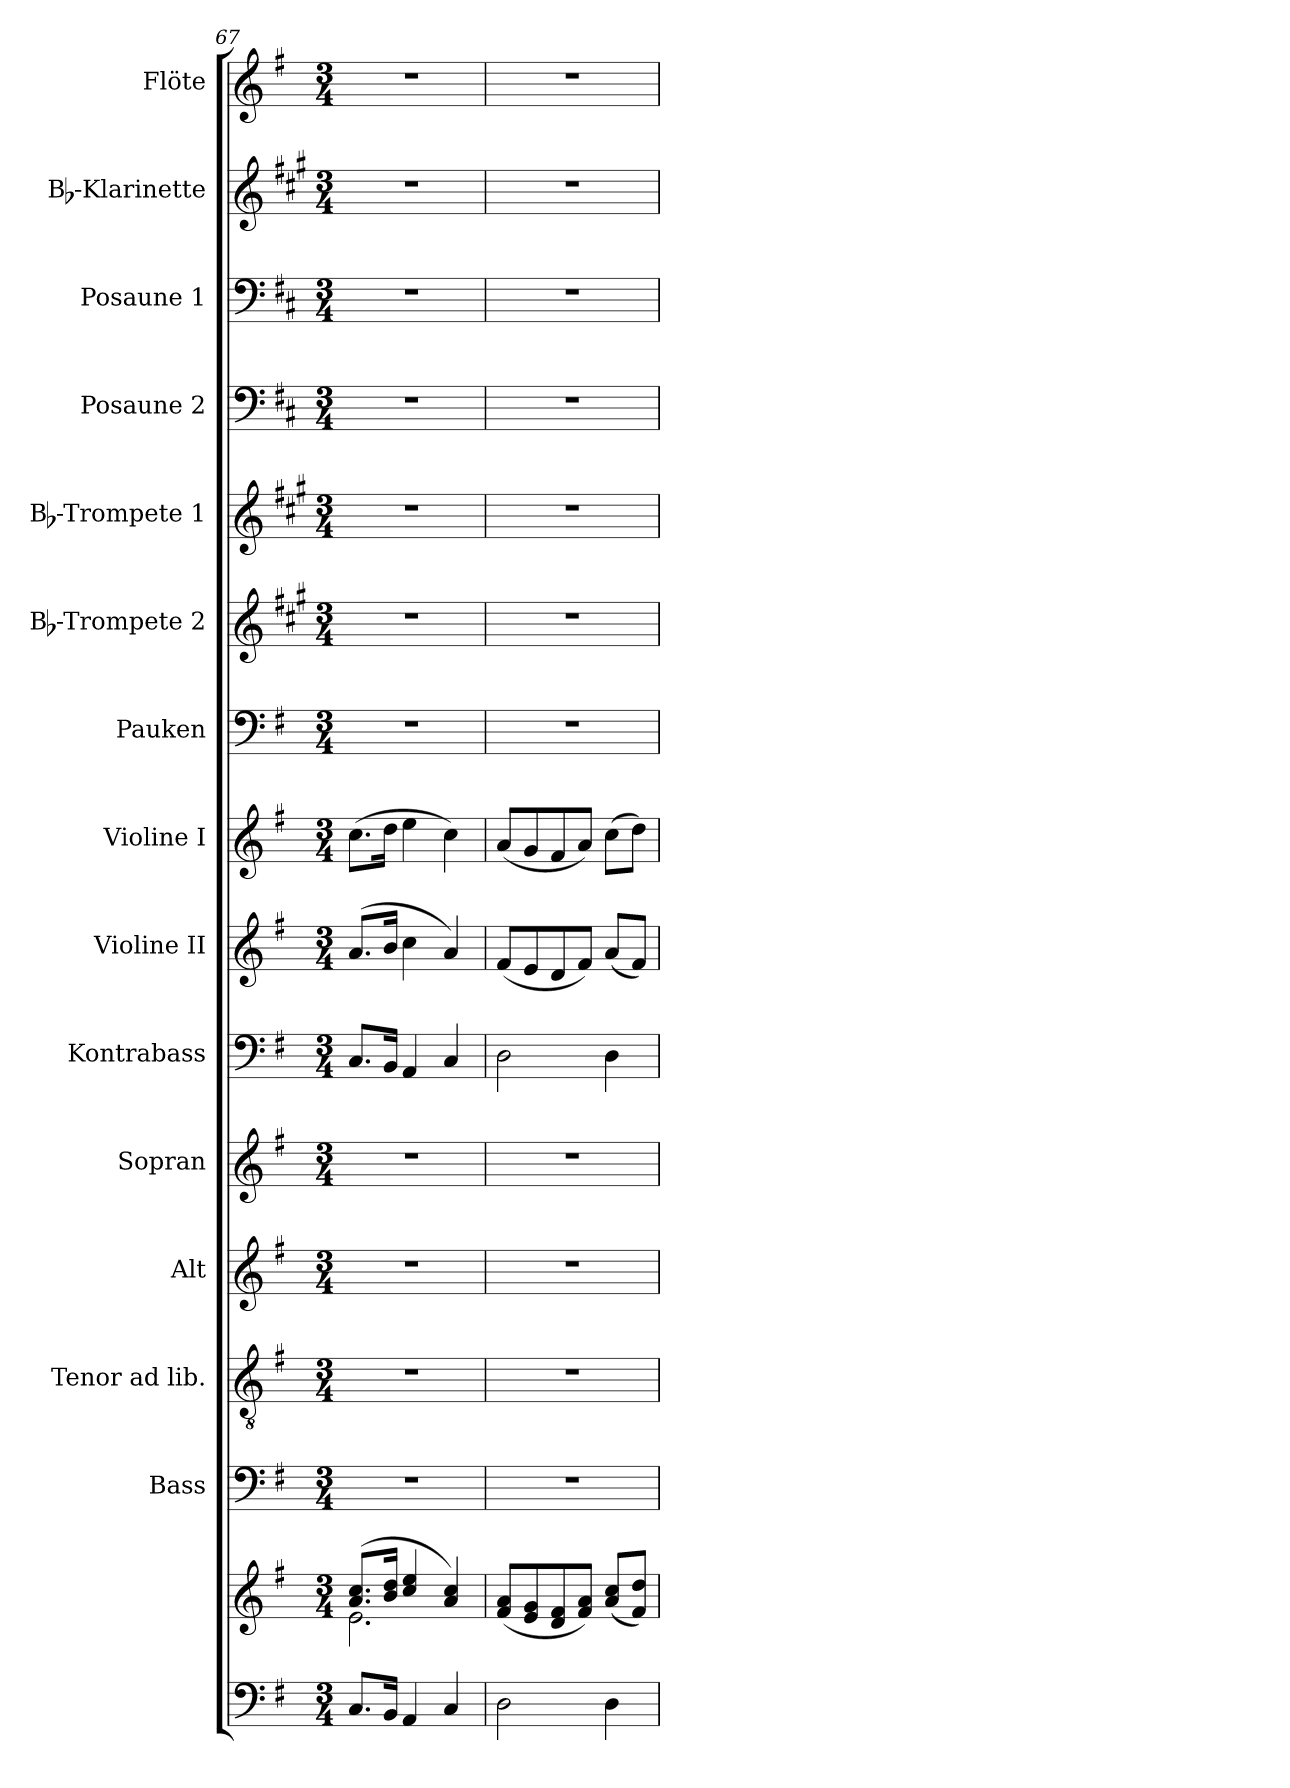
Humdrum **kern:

**kern	**kern	**kern	**kern	**kern	**kern	**kern	**kern	**kern	**kern	**kern	**kern	**kern	**kern	**kern	**kern
*part15	*part15	*part14	*part13	*part12	*part11	*part10	*part9	*part8	*part7	*part6	*part5	*part4	*part3	*part2	*part1
*staff16	*staff15	*staff14	*staff13	*staff12	*staff11	*staff10	*staff9	*staff8	*staff7	*staff6	*staff5	*staff4	*staff3	*staff2	*staff1
*	*	*I"Bass	*I"Tenor ad lib.	*I"Alt	*I"Sopran	*I"Kontrabass	*I"Violine II	*I"Violine I	*I"Pauken	*I"Bb-Trompete 2	*I"Bb-Trompete 1	*I"Posaune 2	*I"Posaune 1	*I"Bb-Klarinette	*I"Flöte
*	*	*I'B.	*I'T.	*I'A.	*I'S.	*I'Kb.	*I'Vl. II	*I'Vl. I	*I'Pk.	*I'Bb Trp. 2	*I'Bb Trp. 1	*I'Pos. 2	*I'Pos. 1	*I'Bb Kl.	*I'Fl.
*clefF4	*clefG2	*clefF4	*clefGv2	*clefG2	*clefG2	*clefF4	*clefG2	*clefG2	*clefF4	*clefG2	*clefG2	*clefF4	*clefF4	*clefG2	*clefG2
*	*	*	*	*	*	*ITrd7c12	*	*	*	*ITrd1c2	*ITrd1c2	*ITrd4c7	*ITrd4c7	*ITrd1c2	*
*k[f#]	*k[f#]	*k[f#]	*k[f#]	*k[f#]	*k[f#]	*k[f#]	*k[f#]	*k[f#]	*k[f#]	*k[f#]	*k[f#]	*k[f#]	*k[f#]	*k[f#]	*k[f#]
*G:	*G:	*G:	*G:	*G:	*G:	*G:	*G:	*G:	*G:	*G:	*G:	*G:	*G:	*G:	*G:
*M3/4	*M3/4	*M3/4	*M3/4	*M3/4	*M3/4	*M3/4	*M3/4	*M3/4	*M3/4	*M3/4	*M3/4	*M3/4	*M3/4	*M3/4	*M3/4
=67	=67	=67	=67	=67	=67	=67	=67	=67	=67	=67	=67	=67	=67	=67	=67
*	*^	*	*	*	*	*	*	*	*	*	*	*	*	*	*
8.C/L	(>8.a/ 8.cc/L	2.e\	2.r	2.r	2.r	2.r	8.CC/L	(>8.a/L	(>8.cc\L	2.r	2.r	2.r	2.r	2.r	2.r	2.r
16BB/Jk	16b/ 16dd/Jk	.	.	.	.	.	16BBB/Jk	16b/Jk	16dd\Jk	.	.	.	.	.	.	.
4AA/	4cc/ 4ee/	.	.	.	.	.	4AAA/	4cc\	4ee\	.	.	.	.	.	.	.
4C/	4a/ 4cc/)	.	.	.	.	.	4CC/	4a/)	4cc\)	.	.	.	.	.	.	.
*	*v	*v	*	*	*	*	*	*	*	*	*	*	*	*	*	*
=68	=68	=68	=68	=68	=68	=68	=68	=68	=68	=68	=68	=68	=68	=68	=68
2D\	(<8f#/ 8a/L	2.r	2.r	2.r	2.r	2DD\	(<8f#/L	(<8a/L	2.r	2.r	2.r	2.r	2.r	2.r	2.r
.	8e/ 8g/	.	.	.	.	.	8e/	8g/	.	.	.	.	.	.	.
.	8d/ 8f#/	.	.	.	.	.	8d/	8f#/	.	.	.	.	.	.	.
.	8f#/ 8a/J)	.	.	.	.	.	8f#/J)	8a/J)	.	.	.	.	.	.	.
4D\	(<8a/ 8cc/L	.	.	.	.	4DD\	(<8a/L	(>8cc\L	.	.	.	.	.	.	.
.	8f#/ 8dd/J)	.	.	.	.	.	8f#/J)	8dd\J)	.	.	.	.	.	.	.
=	=	=	=	=	=	=	=	=	=	=	=	=	=	=	=
*-	*-	*-	*-	*-	*-	*-	*-	*-	*-	*-	*-	*-	*-	*-	*-
